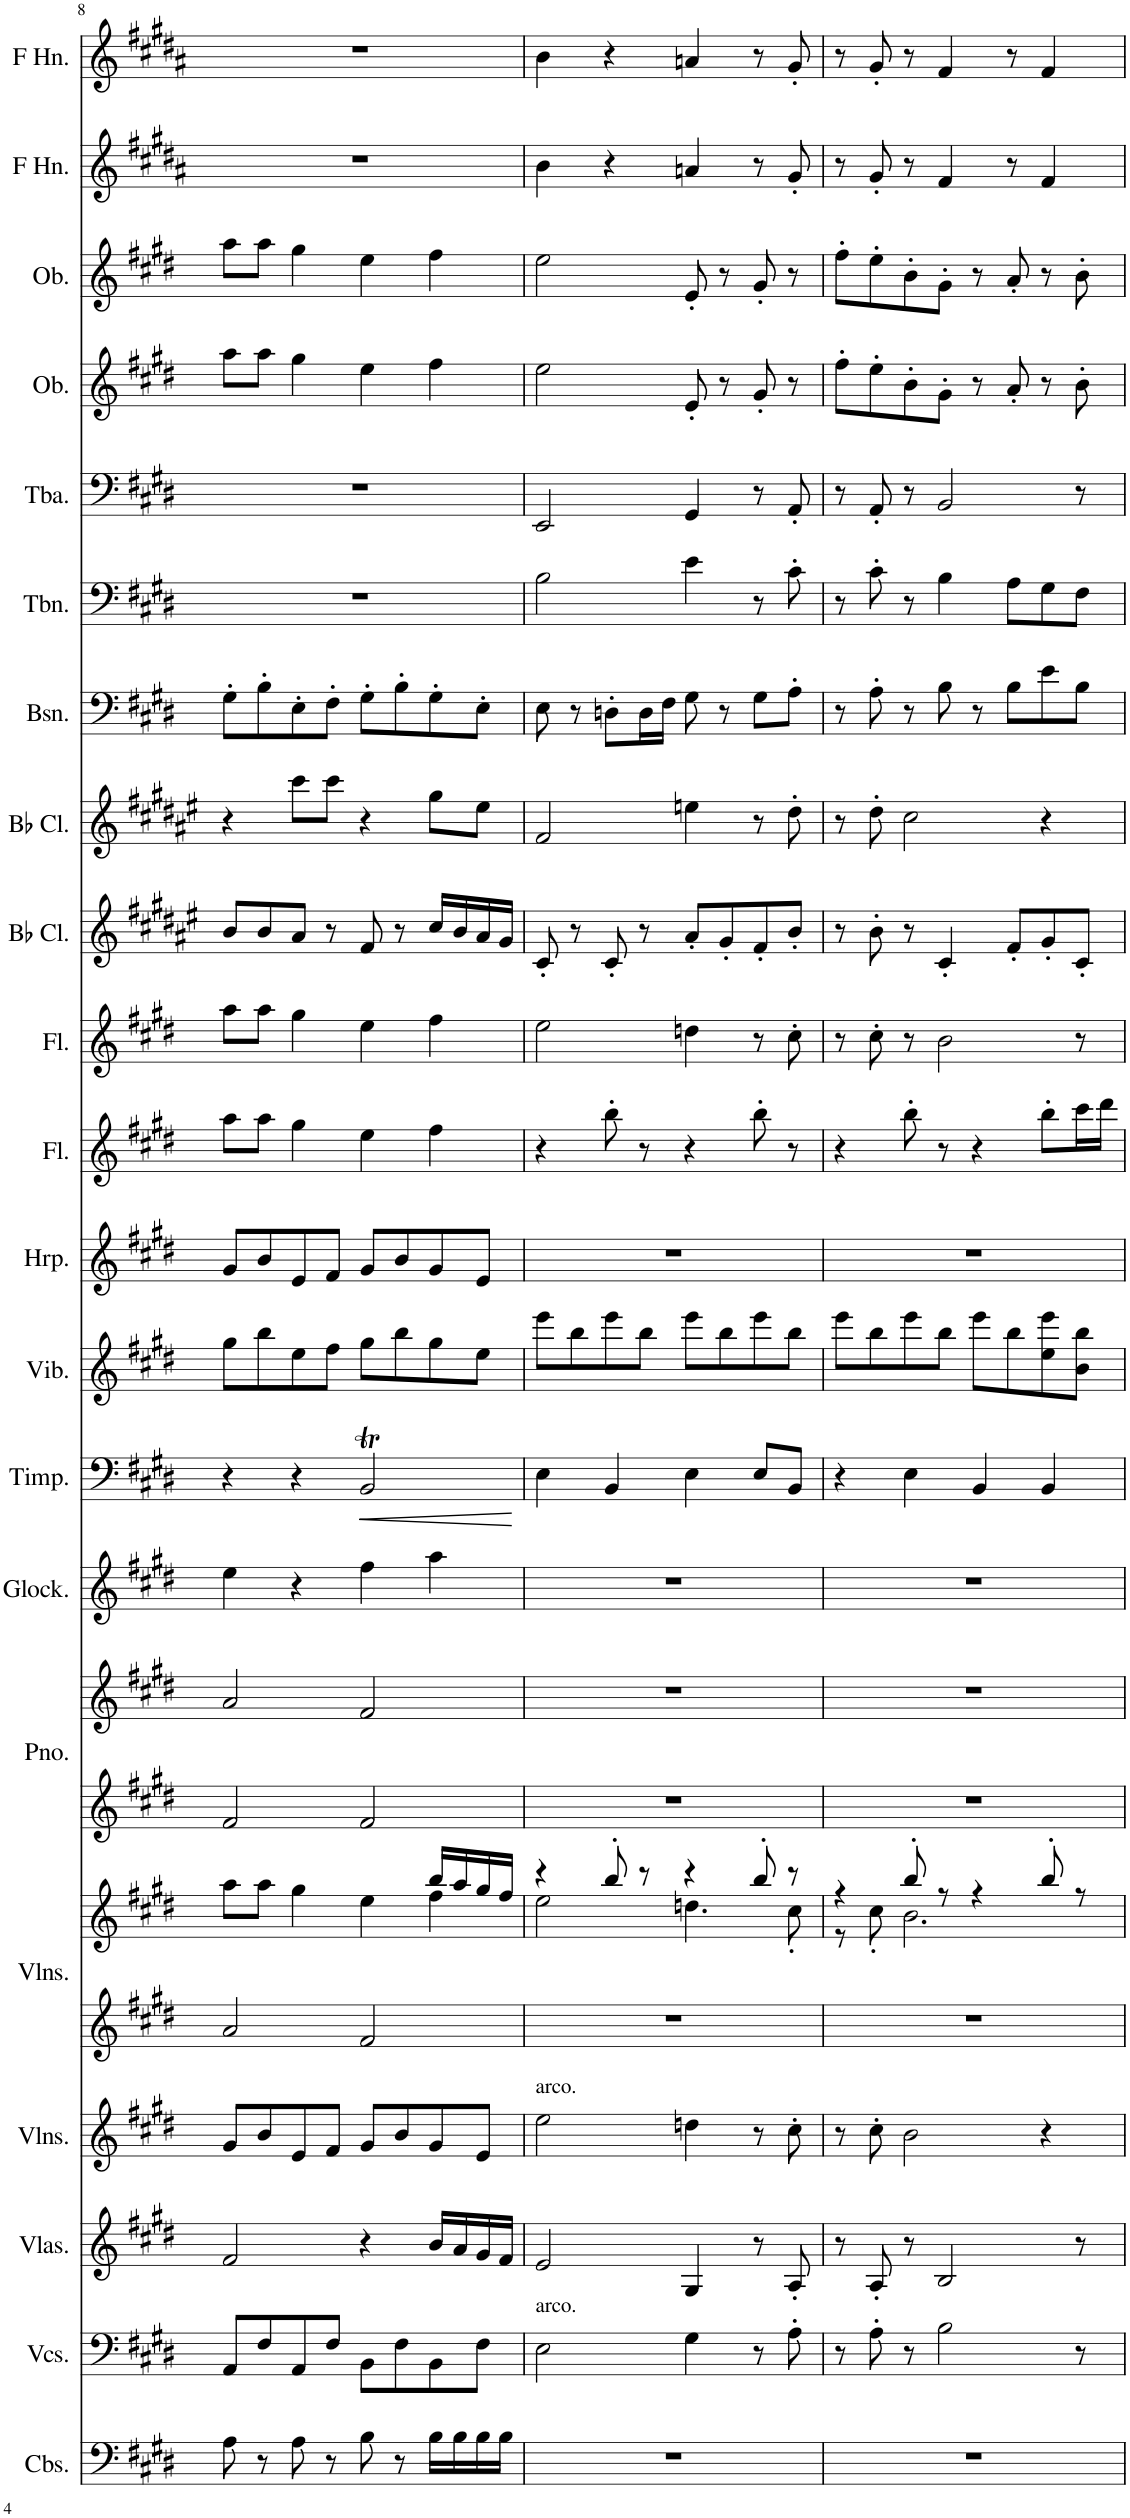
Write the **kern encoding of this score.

**kern	**kern	**kern	**kern	**kern	**kern	**kern	**kern	**kern	**kern	**dynam	**kern	**kern	**kern	**kern	**kern	**kern	**kern	**kern	**kern	**kern	**kern	**kern	**kern
*part21	*part20	*part19	*part18	*part17	*part17	*part16	*part16	*part15	*part14	*part14	*part13	*part12	*part11	*part10	*part9	*part8	*part7	*part6	*part5	*part4	*part3	*part2	*part1
*staff23	*staff22	*staff21	*staff20	*staff19	*staff18	*staff17	*staff16	*staff15	*staff14	*staff14	*staff13	*staff12	*staff11	*staff10	*staff9	*staff8	*staff7	*staff6	*staff5	*staff4	*staff3	*staff2	*staff1
*I"Contrabasses	*I"Violoncellos	*I"Violas	*I"Violins	*I"Violins	*	*I"Piano	*	*I"Glockenspiel	*I"Timpani	*	*I"Vibraphone	*I"Harp	*I"Flute	*I"Flute	*I"Bb Clarinet	*I"Bb Clarinet	*I"Bassoon	*I"Trombone	*I"Tuba	*I"Oboe	*I"Oboe	*I"Horn in F	*I"Horn in F
*I'Cbs.	*I'Vcs.	*I'Vlas.	*I'Vlns.	*I'Vlns.	*	*I'Pno.	*	*I'Glock.	*I'Timp.	*	*I'Vib.	*I'Hrp.	*I'Fl.	*I'Fl.	*I'Bb Cl.	*I'Bb Cl.	*I'Bsn.	*I'Tbn.	*I'Tba.	*I'Ob.	*I'Ob.	*	*
!!LO:PB:g=z
*clefF4	*clefF4	*clefG2	*clefG2	*clefG2	*clefG2	*clefG2	*clefG2	*clefG2	*clefF4	*	*clefG2	*clefG2	*clefG2	*clefG2	*clefG2	*clefG2	*clefF4	*clefF4	*clefF4	*clefG2	*clefG2	*clefG2	*clefG2
*Trd7c12	*	*	*	*	*	*	*	*Trd-14c-24	*	*	*	*	*	*	*Trd1c2	*Trd1c2	*	*	*	*	*	*Trd4c7	*Trd4c7
*k[f#c#g#d#]	*k[f#c#g#d#]	*k[f#c#g#d#]	*k[f#c#g#d#]	*k[f#c#g#d#]	*k[f#c#g#d#]	*k[f#c#g#d#]	*k[f#c#g#d#]	*k[f#c#g#d#]	*k[f#c#g#d#]	*	*k[f#c#g#d#]	*k[f#c#g#d#]	*k[f#c#g#d#]	*k[f#c#g#d#]	*k[f#c#g#d#a#e#]	*k[f#c#g#d#a#e#]	*k[f#c#g#d#]	*k[f#c#g#d#]	*k[f#c#g#d#]	*k[f#c#g#d#]	*k[f#c#g#d#]	*k[f#c#g#d#a#]	*k[f#c#g#d#a#]
*M4/4	*M4/4	*M4/4	*M4/4	*M4/4	*M4/4	*M4/4	*M4/4	*M4/4	*M4/4	*	*M4/4	*M4/4	*M4/4	*M4/4	*M4/4	*M4/4	*M4/4	*M4/4	*M4/4	*M4/4	*M4/4	*M4/4	*M4/4
=8	=8	=8	=8	=8	=8	=8	=8	=8	=8	=8	=8	=8	=8	=8	=8	=8	=8	=8	=8	=8	=8	=8	=8
*	*	*	*	*	*^	*	*	*	*	*	*	*	*	*	*	*	*	*	*	*	*	*	*
8A\	8AA/L	2f#/	8g#/L	2a/	8aa\L	2.ryy	2f#/	2a/	4ee\	4r	.	8gg#\L	8g#/L	8aa\L	8aa\L	8b/L	4r	8G#'\L	1r	1r	8aa\L	8aa\L	1r	1r
8r	8F#/	.	8b/	.	8aa\J	.	.	.	.	.	.	8bb\	8b/	8aa\J	8aa\J	8b/	.	8B'\	.	.	8aa\J	8aa\J	.	.
8A\	8AA/	.	8e/	.	4gg#\	.	.	.	4r	4r	.	8ee\	8e/	4gg#\	4gg#\	8a#/J	8ccc#\L	8E'\	.	.	4gg#\	4gg#\	.	.
8r	8F#/J	.	8f#/J	.	.	.	.	.	.	.	.	8ff#\J	8f#/J	.	.	8r	8ccc#\J	8F#'\J	.	.	.	.	.	.
!	!	!	!	!	!	!	!	!	!	!	!LO:HP:b	!	!	!	!	!	!	!	!	!	!	!	!	!
8B\	8BB\L	4r	8g#/L	2f#/	4ee\	.	2f#/	2f#/	4ff#\	2BBT/	<	8gg#\L	8g#/L	4ee\	4ee\	8f#/	4r	8G#'\L	.	.	4ee\	4ee\	.	.
8r	8F#\	.	8b/	.	.	.	.	.	.	.	.	8bb\	8b/	.	.	8r	.	8B'\	.	.	.	.	.	.
16B\LL	8BB\	16b/LL	8g#/	.	16bb/LL	4ff#\	.	.	4aa\	.	.	8gg#\	8g#/	4ff#\	4ff#\	16cc#/LL	8gg#\L	8G#'\	.	.	4ff#\	4ff#\	.	.
16B\	.	16a/	.	.	16aa/	.	.	.	.	.	.	.	.	.	.	16b/	.	.	.	.	.	.	.	.
16B\	8F#\J	16g#/	8e/J	.	16gg#/	.	.	.	.	.	.	8ee\J	8e/J	.	.	16a#/	8ee#\J	8E'\J	.	.	.	.	.	.
16B\JJ	.	16f#/JJ	.	.	16ff#/JJ	.	.	.	.	.	.	.	.	.	.	16g#/JJ	.	.	.	.	.	.	.	.
*	*	*	*	*	*v	*v	*	*	*	*	*	*	*	*	*	*	*	*	*	*	*	*	*	*
.	.	.	.	.	.	.	.	.	.	[	.	.	.	.	.	.	.	.	.	.	.	.	.
=9	=9	=9	=9	=9	=9	=9	=9	=9	=9	=9	=9	=9	=9	=9	=9	=9	=9	=9	=9	=9	=9	=9	=9
*	*	*	*	*	*^	*	*	*	*	*	*	*	*	*	*	*	*	*	*	*	*	*	*
!	!	!	!LO:TX:a:t=arco.	!	!	!	!	!	!	!	!	!	!	!	!	!	!	!	!	!	!	!	!	!
!	!LO:TX:a:t=arco.	!	!	!	!	!	!	!	!	!	!	!	!	!	!	!	!	!	!	!	!	!	!	!
1r	2E\	2e/	2ee\	1r	4r	2ee\	1r	1r	1r	4E\	.	8eee\L	1r	4r	2ee\	8c#'/	2f#/	8E\	2B\	2EE/	2ee\	2ee\	4b\	4b\
.	.	.	.	.	.	.	.	.	.	.	.	8bb\	.	.	.	8r	.	8r	.	.	.	.	.	.
.	.	.	.	.	8bb'/	.	.	.	.	4BB/	.	8eee\	.	8bb'\	.	8c#'/	.	8Dn'\L	.	.	.	.	4r	4r
.	.	.	.	.	8r	.	.	.	.	.	.	8bb\J	.	8r	.	8r	.	16D\L	.	.	.	.	.	.
.	.	.	.	.	.	.	.	.	.	.	.	.	.	.	.	.	.	16F#\JJ	.	.	.	.	.	.
.	4G#\	4G#/	4ddn\	.	4r	4.ddn\	.	.	.	4E\	.	8eee\L	.	4r	4ddn\	8a#'/L	4een\	8G#\	4e\	4GG#/	8e'/	8e'/	4an/	4an/
.	.	.	.	.	.	.	.	.	.	.	.	8bb\	.	.	.	8g#'/	.	8r	.	.	8r	8r	.	.
.	8r	8r	8r	.	8bb'/	.	.	.	.	8E/L	.	8eee\	.	8bb'\	8r	8f#'/	8r	8G#\L	8r	8r	8g#'/	8g#'/	8r	8r
.	8A'\	8A'/	8cc#'\	.	8r	8cc#'\	.	.	.	8BB/J	.	8bb\J	.	8r	8cc#'\	8b'/J	8dd#'\	8A'\J	8c#'\	8AA'/	8r	8r	8g#'/	8g#'/
=10	=10	=10	=10	=10	=10	=10	=10	=10	=10	=10	=10	=10	=10	=10	=10	=10	=10	=10	=10	=10	=10	=10	=10	=10
1r	8r	8r	8r	1r	4r	8r	1r	1r	1r	4r	.	8eee\L	1r	4r	8r	8r	8r	8r	8r	8r	8ff#'\L	8ff#'\L	8r	8r
.	8A'\	8A'/	8cc#'\	.	.	8cc#'\	.	.	.	.	.	8bb\	.	.	8cc#'\	8b'\	8dd#'\	8A'\	8c#'\	8AA'/	8ee'\	8ee'\	8g#'/	8g#'/
.	8r	8r	2b\	.	8bb'/	2.b\	.	.	.	4E\	.	8eee\	.	8bb'\	8r	8r	2cc#\	8r	8r	8r	8b'\	8b'\	8r	8r
.	2B\	2B/	.	.	8r	.	.	.	.	.	.	8bb\J	.	8r	2b\	4c#'/	.	8B\	4B\	2BB/	8g#'\J	8g#'\J	4f#/	4f#/
.	.	.	.	.	4r	.	.	.	.	4BB/	.	8eee\L	.	4r	.	.	.	8r	.	.	8r	8r	.	.
.	.	.	.	.	.	.	.	.	.	.	.	8bb\	.	.	.	8f#'/L	.	8B\L	8A\L	.	8a'/	8a'/	8r	8r
.	.	.	4r	.	8bb'/	.	.	.	.	4BB/	.	8ee\ 8eee\	.	8bb'\L	.	8g#'/	4r	8e\	8G#\	.	8r	8r	4f#/	4f#/
.	8r	8r	.	.	8r	.	.	.	.	.	.	8b\ 8bb\J	.	16ccc#\L	8r	8c#'/J	.	8B\J	8F#\J	8r	8b'\	8b'\	.	.
.	.	.	.	.	.	.	.	.	.	.	.	.	.	16ddd#\JJ	.	.	.	.	.	.	.	.	.	.
*	*	*	*	*	*v	*v	*	*	*	*	*	*	*	*	*	*	*	*	*	*	*	*	*	*
=	=	=	=	=	=	=	=	=	=	=	=	=	=	=	=	=	=	=	=	=	=	=	=
*-	*-	*-	*-	*-	*-	*-	*-	*-	*-	*-	*-	*-	*-	*-	*-	*-	*-	*-	*-	*-	*-	*-	*-
